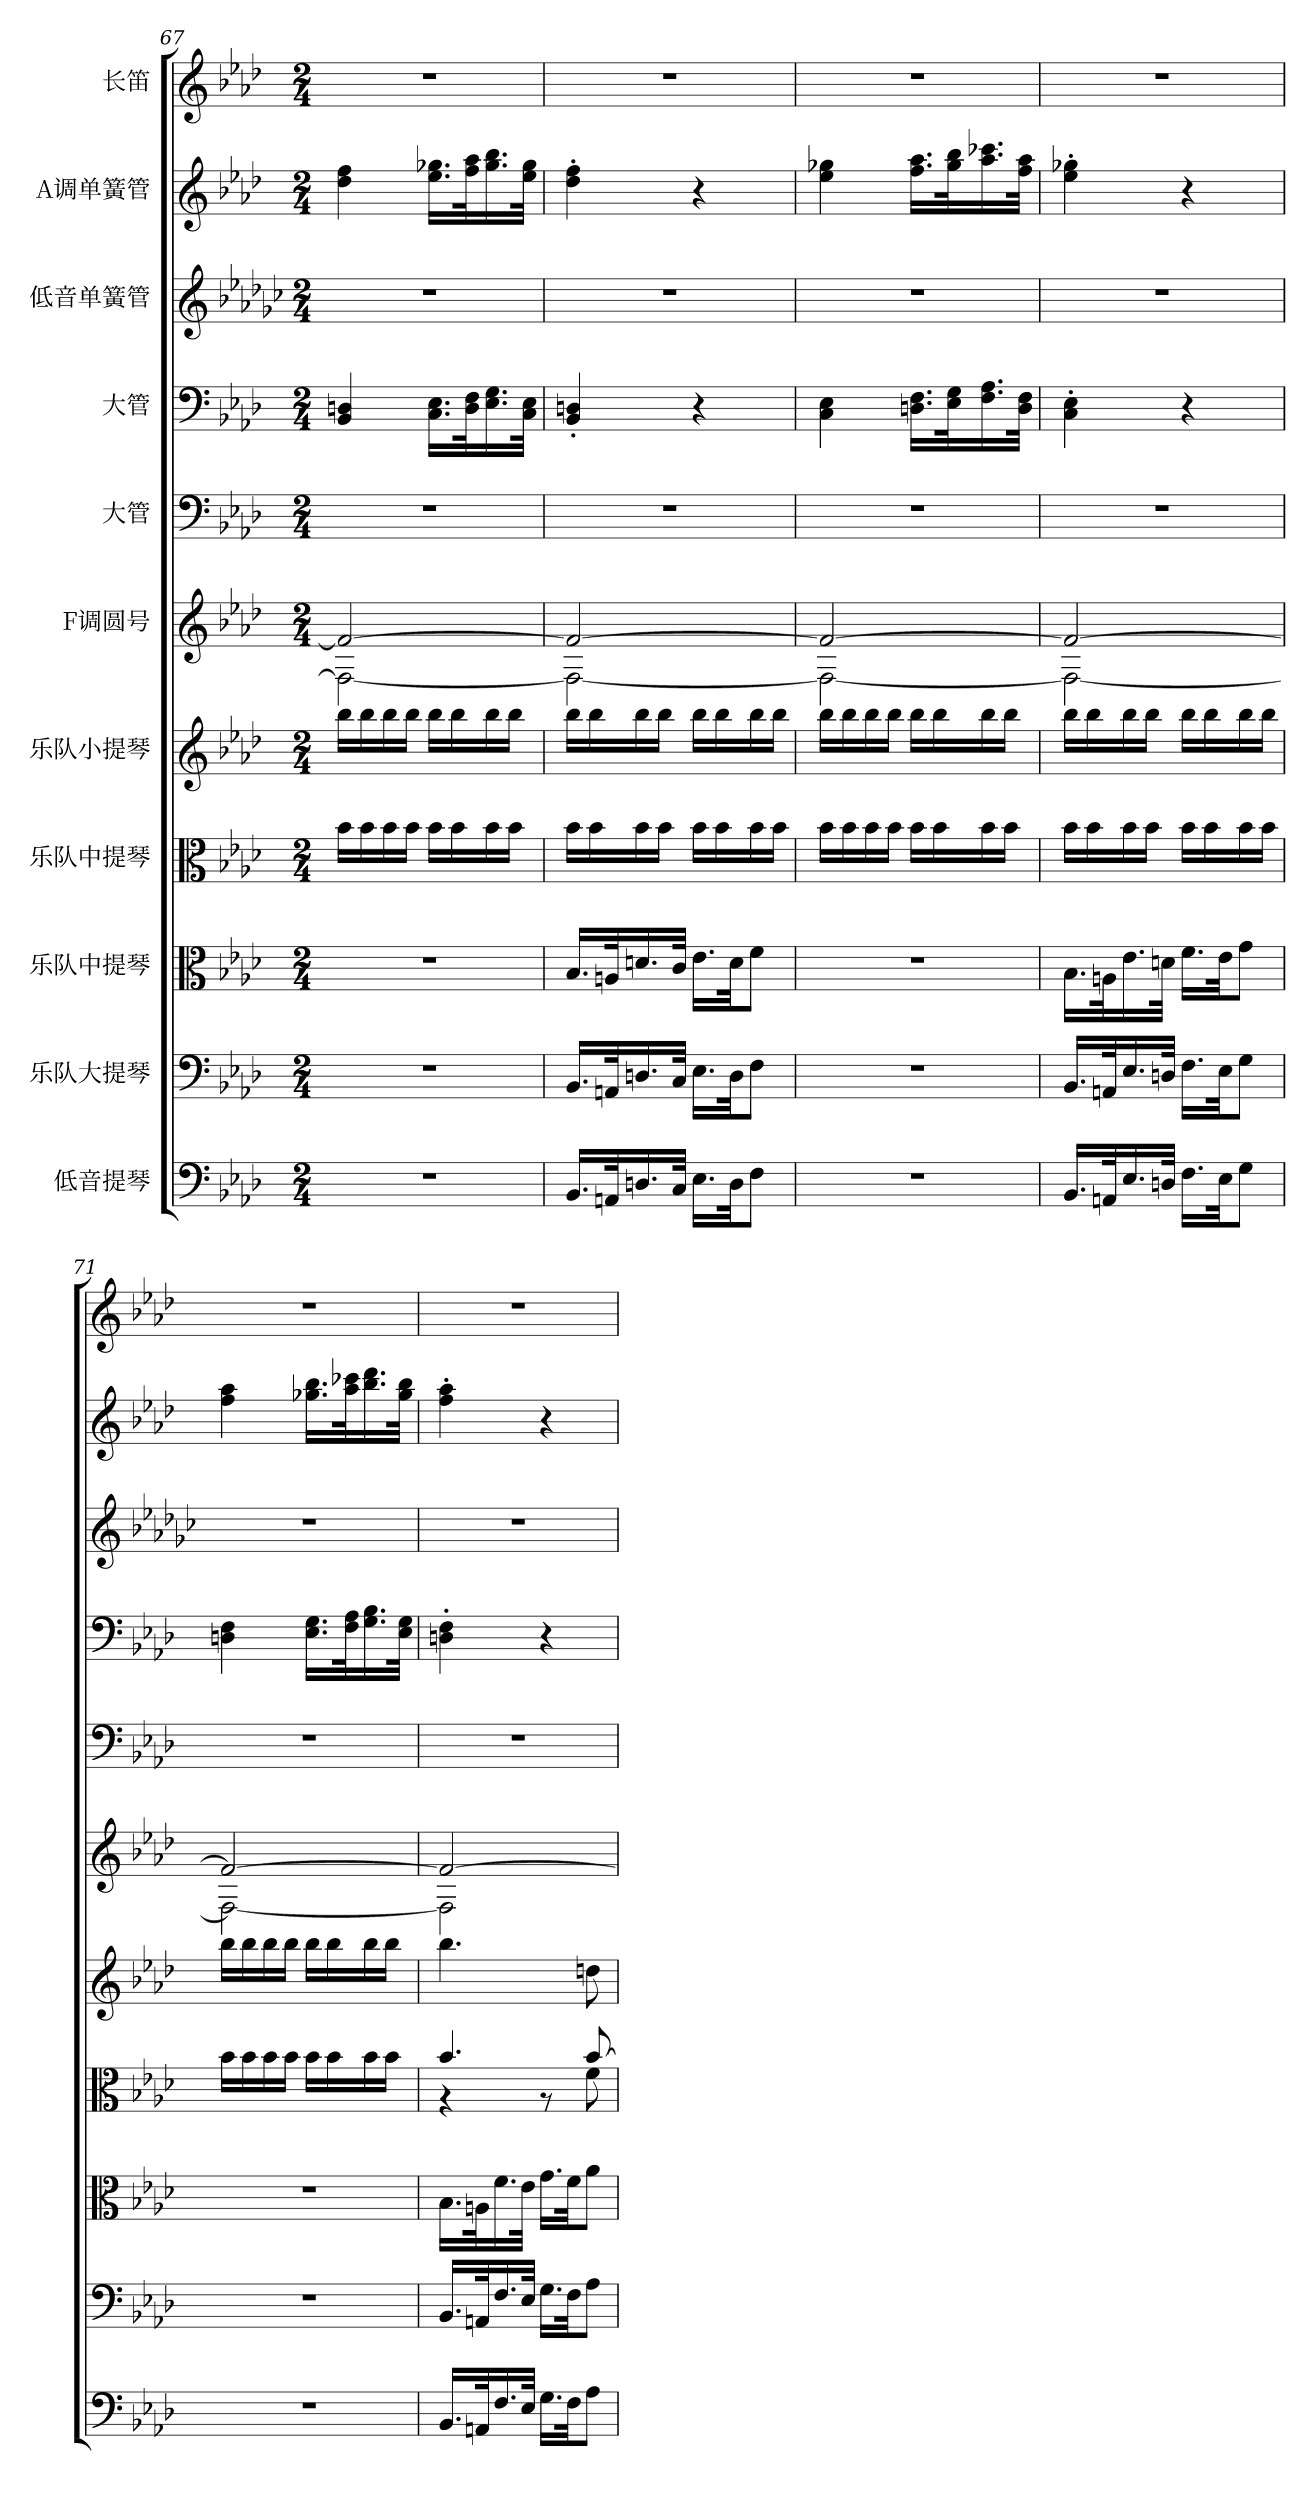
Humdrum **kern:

**kern	**kern	**kern	**kern	**kern	**kern	**kern	**kern	**kern	**kern	**kern
*part11	*part10	*part9	*part8	*part7	*part6	*part5	*part4	*part3	*part2	*part1
*staff11	*staff10	*staff9	*staff8	*staff7	*staff6	*staff5	*staff4	*staff3	*staff2	*staff1
*I"低音提琴	*I"乐队大提琴	*I"乐队中提琴	*I"乐队中提琴	*I"乐队小提琴	*I"F调圆号	*I"大管	*I"大管	*I"低音单簧管	*I"A调单簧管	*I"长笛
*clefF4	*clefF4	*clefC3	*clefC3	*clefG2	*clefG2	*clefF4	*clefF4	*clefG2	*clefG2	*clefG2
*ITrd7c12	*	*	*	*	*ITrd4c7	*	*	*ITrd8c14	*ITrd2c3	*
*k[b-e-a-d-]	*k[b-e-a-d-]	*k[b-e-a-d-]	*k[b-e-a-d-]	*k[b-e-a-d-]	*k[b-e-a-d-g-]	*k[b-e-a-d-]	*k[b-e-a-d-]	*k[b-e-a-d-g-c-]	*k[b-]	*k[b-e-a-d-]
*M2/4	*M2/4	*M2/4	*M2/4	*M2/4	*M2/4	*M2/4	*M2/4	*M2/4	*M2/4	*M2/4
=67	=67	=67	=67	=67	=67	=67	=67	=67	=67	=67
*	*	*	*	*	*^	*	*	*	*	*
2r	2r	2r	16b-\LL	16bb-\LL	2B-/_	2BB-\_	2r	4BB-/ 4Dn/	2r	4b-\ 4dd\	2r
.	.	.	16b-\	16bb-\	.	.	.	.	.	.	.
.	.	.	16b-\	16bb-\	.	.	.	.	.	.	.
.	.	.	16b-\JJ	16bb-\JJ	.	.	.	.	.	.	.
.	.	.	16b-\LL	16bb-\LL	.	.	.	16.C\ 16.E-\LL	.	16.cc\ 16.ee-X\LL	.
.	.	.	16b-\	16bb-\	.	.	.	.	.	.	.
.	.	.	.	.	.	.	.	32D\ 32F\K	.	32dd\ 32ff\K	.
.	.	.	16b-\	16bb-\	.	.	.	16.E-\ 16.G\	.	16.ee-\ 16.gg\	.
.	.	.	16b-\JJ	16bb-\JJ	.	.	.	.	.	.	.
.	.	.	.	.	.	.	.	32C\ 32E-\JJk	.	32cc\ 32ee-\JJk	.
!!LO:PB:g=z
=68	=68	=68	=68	=68	=68	=68	=68	=68	=68	=68	=68
16.BBB-/LL	16.BB-/LL	16.B-/LL	16b-\LL	16bb-\LL	2B-/_	2BB-\_	2r	4BB-/' 4Dn/'	2r	4b-\' 4dd\'	2r
.	.	.	16b-\	16bb-\	.	.	.	.	.	.	.
32AAAn/K	32AAn/K	32An/K	.	.	.	.	.	.	.	.	.
16.DDn/	16.Dn/	16.dn/	16b-\	16bb-\	.	.	.	.	.	.	.
.	.	.	16b-\JJ	16bb-\JJ	.	.	.	.	.	.	.
32CC/JJk	32C/JJk	32c/JJk	.	.	.	.	.	.	.	.	.
16.EE-\LL	16.E-\LL	16.e-\LL	16b-\LL	16bb-\LL	.	.	.	4r	.	4r	.
.	.	.	16b-\	16bb-\	.	.	.	.	.	.	.
32DD\JK	32D\JK	32d\JK	.	.	.	.	.	.	.	.	.
8FF\J	8F\J	8f\J	16b-\	16bb-\	.	.	.	.	.	.	.
.	.	.	16b-\JJ	16bb-\JJ	.	.	.	.	.	.	.
=69	=69	=69	=69	=69	=69	=69	=69	=69	=69	=69	=69
2r	2r	2r	16b-\LL	16bb-\LL	2B-/_	2BB-\_	2r	4C\ 4E-\	2r	4cc\ 4ee-X\	2r
.	.	.	16b-\	16bb-\	.	.	.	.	.	.	.
.	.	.	16b-\	16bb-\	.	.	.	.	.	.	.
.	.	.	16b-\JJ	16bb-\JJ	.	.	.	.	.	.	.
.	.	.	16b-\LL	16bb-\LL	.	.	.	16.Dn\ 16.F\LL	.	16.dd\ 16.ff\LL	.
.	.	.	16b-\	16bb-\	.	.	.	.	.	.	.
.	.	.	.	.	.	.	.	32E-\ 32G\K	.	32ee-\ 32gg\K	.
.	.	.	16b-\	16bb-\	.	.	.	16.F\ 16.A-\	.	16.ff\ 16.aa-X\	.
.	.	.	16b-\JJ	16bb-\JJ	.	.	.	.	.	.	.
.	.	.	.	.	.	.	.	32D\ 32F\JJk	.	32dd\ 32ff\JJk	.
=70	=70	=70	=70	=70	=70	=70	=70	=70	=70	=70	=70
16.BBB-/LL	16.BB-/LL	16.B-\LL	16b-\LL	16bb-\LL	2B-/_	2BB-\_	2r	4C\' 4E-\'	2r	4cc\' 4ee-X\'	2r
.	.	.	16b-\	16bb-\	.	.	.	.	.	.	.
32AAAn/K	32AAn/K	32An\K	.	.	.	.	.	.	.	.	.
16.EE-/	16.E-/	16.e-\	16b-\	16bb-\	.	.	.	.	.	.	.
.	.	.	16b-\JJ	16bb-\JJ	.	.	.	.	.	.	.
32DDn/JJk	32Dn/JJk	32dn\JJk	.	.	.	.	.	.	.	.	.
16.FF\LL	16.F\LL	16.f\LL	16b-\LL	16bb-\LL	.	.	.	4r	.	4r	.
.	.	.	16b-\	16bb-\	.	.	.	.	.	.	.
32EE-\JK	32E-\JK	32e-\JK	.	.	.	.	.	.	.	.	.
8GG\J	8G\J	8g\J	16b-\	16bb-\	.	.	.	.	.	.	.
.	.	.	16b-\JJ	16bb-\JJ	.	.	.	.	.	.	.
!!LO:PB:g=z
=71	=71	=71	=71	=71	=71	=71	=71	=71	=71	=71	=71
2r	2r	2r	16b-\LL	16bb-\LL	2B-/_	2BB-\_	2r	4Dn\ 4F\	2r	4dd\ 4ff\	2r
.	.	.	16b-\	16bb-\	.	.	.	.	.	.	.
.	.	.	16b-\	16bb-\	.	.	.	.	.	.	.
.	.	.	16b-\JJ	16bb-\JJ	.	.	.	.	.	.	.
.	.	.	16b-\LL	16bb-\LL	.	.	.	16.E-\ 16.G\LL	.	16.ee-X\ 16.gg\LL	.
.	.	.	16b-\	16bb-\	.	.	.	.	.	.	.
.	.	.	.	.	.	.	.	32F\ 32A-\K	.	32ff\ 32aa-X\K	.
.	.	.	16b-\	16bb-\	.	.	.	16.G\ 16.B-\	.	16.gg\ 16.bb-\	.
.	.	.	16b-\JJ	16bb-\JJ	.	.	.	.	.	.	.
.	.	.	.	.	.	.	.	32E-\ 32G\JJk	.	32ee-\ 32gg\JJk	.
=72	=72	=72	=72	=72	=72	=72	=72	=72	=72	=72	=72
*	*	*	*^	*	*	*	*	*	*	*	*
16.BBB-/LL	16.BB-/LL	16.B-\LL	4.b-/	4r	4.bb-\	2B-/_	2BB-\]	2r	4Dn\' 4F\'	2r	4dd\' 4ff\'	2r
32AAAn/K	32AAn/K	32An\K	.	.	.	.	.	.	.	.	.	.
16.FF/	16.F/	16.f\	.	.	.	.	.	.	.	.	.	.
32EE-/JJk	32E-/JJk	32e-\JJk	.	.	.	.	.	.	.	.	.	.
16.GG\LL	16.G\LL	16.g\LL	.	8r	.	.	.	.	4r	.	4r	.
32FF\JK	32F\JK	32f\JK	.	.	.	.	.	.	.	.	.	.
8AA-\J	8A-\J	8a-\J	[8b-/	8f\	8ddn\	.	.	.	.	.	.	.
*	*	*	*v	*v	*	*v	*v	*	*	*	*	*
=	=	=	=	=	=	=	=	=	=	=
*-	*-	*-	*-	*-	*-	*-	*-	*-	*-	*-
